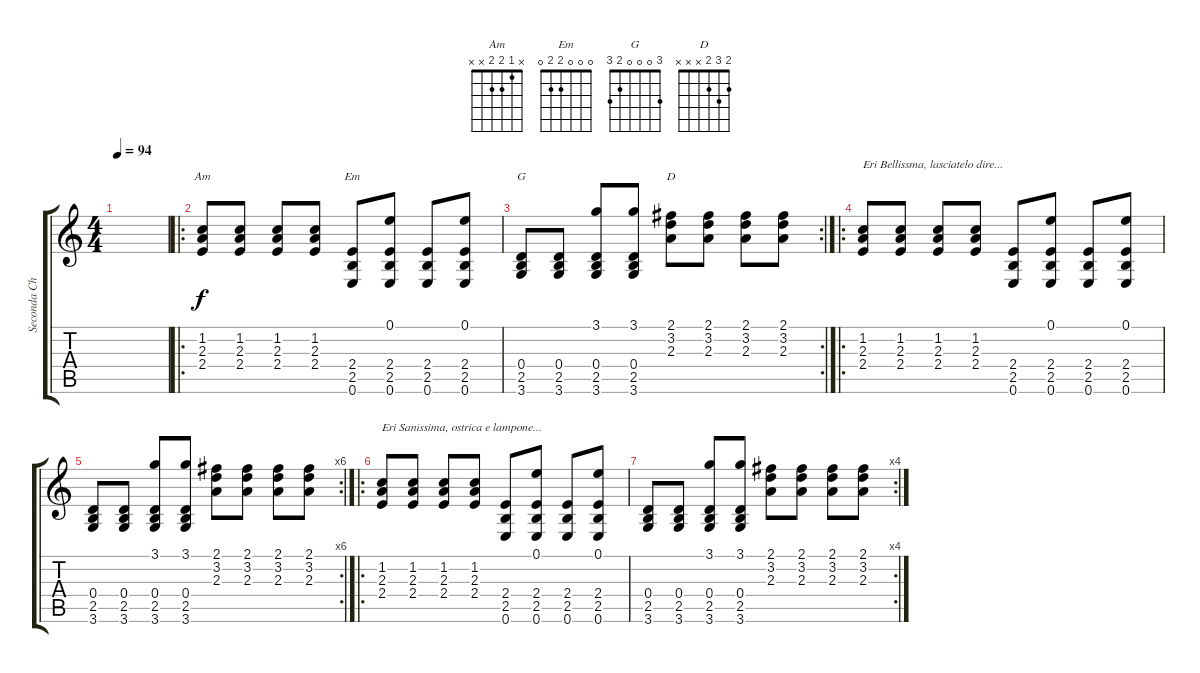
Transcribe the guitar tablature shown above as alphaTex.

\track ("Seconda Chitarra" "Seconda Ch") {instrument electricguitarclean}
\staff {score tabs}
\tuning (E4 B3 G3 D3 A2 E2) {hide}
\chord ("Am" x 1 2 2 x x)
\chord ("Em" 0 0 0 2 2 0)
\chord ("G" 3 0 0 0 2 3)
\chord ("D" 2 3 2 x x x)
\ts (4 4)
\tempo 94
\clef g2
\ks c
|
\ro
(1.2 2.3 2.4).8{ch "Am"} (1.2 2.3 2.4).8 (1.2 2.3 2.4).8 (1.2 2.3 2.4).8 (2.4 2.5 0.6).8{ch "Em"} (0.1 2.4 2.5 0.6).8 (2.4 2.5 0.6).8 (0.1 2.4 2.5 0.6).8 |
\rc 2
(0.4 2.5 3.6).8{ch "G"} (0.4 2.5 3.6).8 (3.1 0.4 2.5 3.6).8 (3.1 0.4 2.5 3.6).8 (2.1 3.2 2.3).8{ch "D"} (2.1 3.2 2.3).8 (2.1 3.2 2.3).8 (2.1 3.2 2.3).8 |
\ro
(1.2 2.3 2.4).8{txt "Eri Bellissma, lasciatelo dire..."} (1.2 2.3 2.4).8 (1.2 2.3 2.4).8 (1.2 2.3 2.4).8 (2.4 2.5 0.6).8 (0.1 2.4 2.5 0.6).8 (2.4 2.5 0.6).8 (0.1 2.4 2.5 0.6).8 |
\rc 6
(0.4 2.5 3.6).8 (0.4 2.5 3.6).8 (3.1 0.4 2.5 3.6).8 (3.1 0.4 2.5 3.6).8 (2.1 3.2 2.3).8 (2.1 3.2 2.3).8 (2.1 3.2 2.3).8 (2.1 3.2 2.3).8 |
\ro
(1.2 2.3 2.4).8{txt "Eri Sanissima, ostrica e lampone..."} (1.2 2.3 2.4).8 (1.2 2.3 2.4).8 (1.2 2.3 2.4).8 (2.4 2.5 0.6).8 (0.1 2.4 2.5 0.6).8 (2.4 2.5 0.6).8 (0.1 2.4 2.5 0.6).8 |
\rc 4
(0.4 2.5 3.6).8 (0.4 2.5 3.6).8 (3.1 0.4 2.5 3.6).8 (3.1 0.4 2.5 3.6).8 (2.1 3.2 2.3).8 (2.1 3.2 2.3).8 (2.1 3.2 2.3).8 (2.1 3.2 2.3).8
